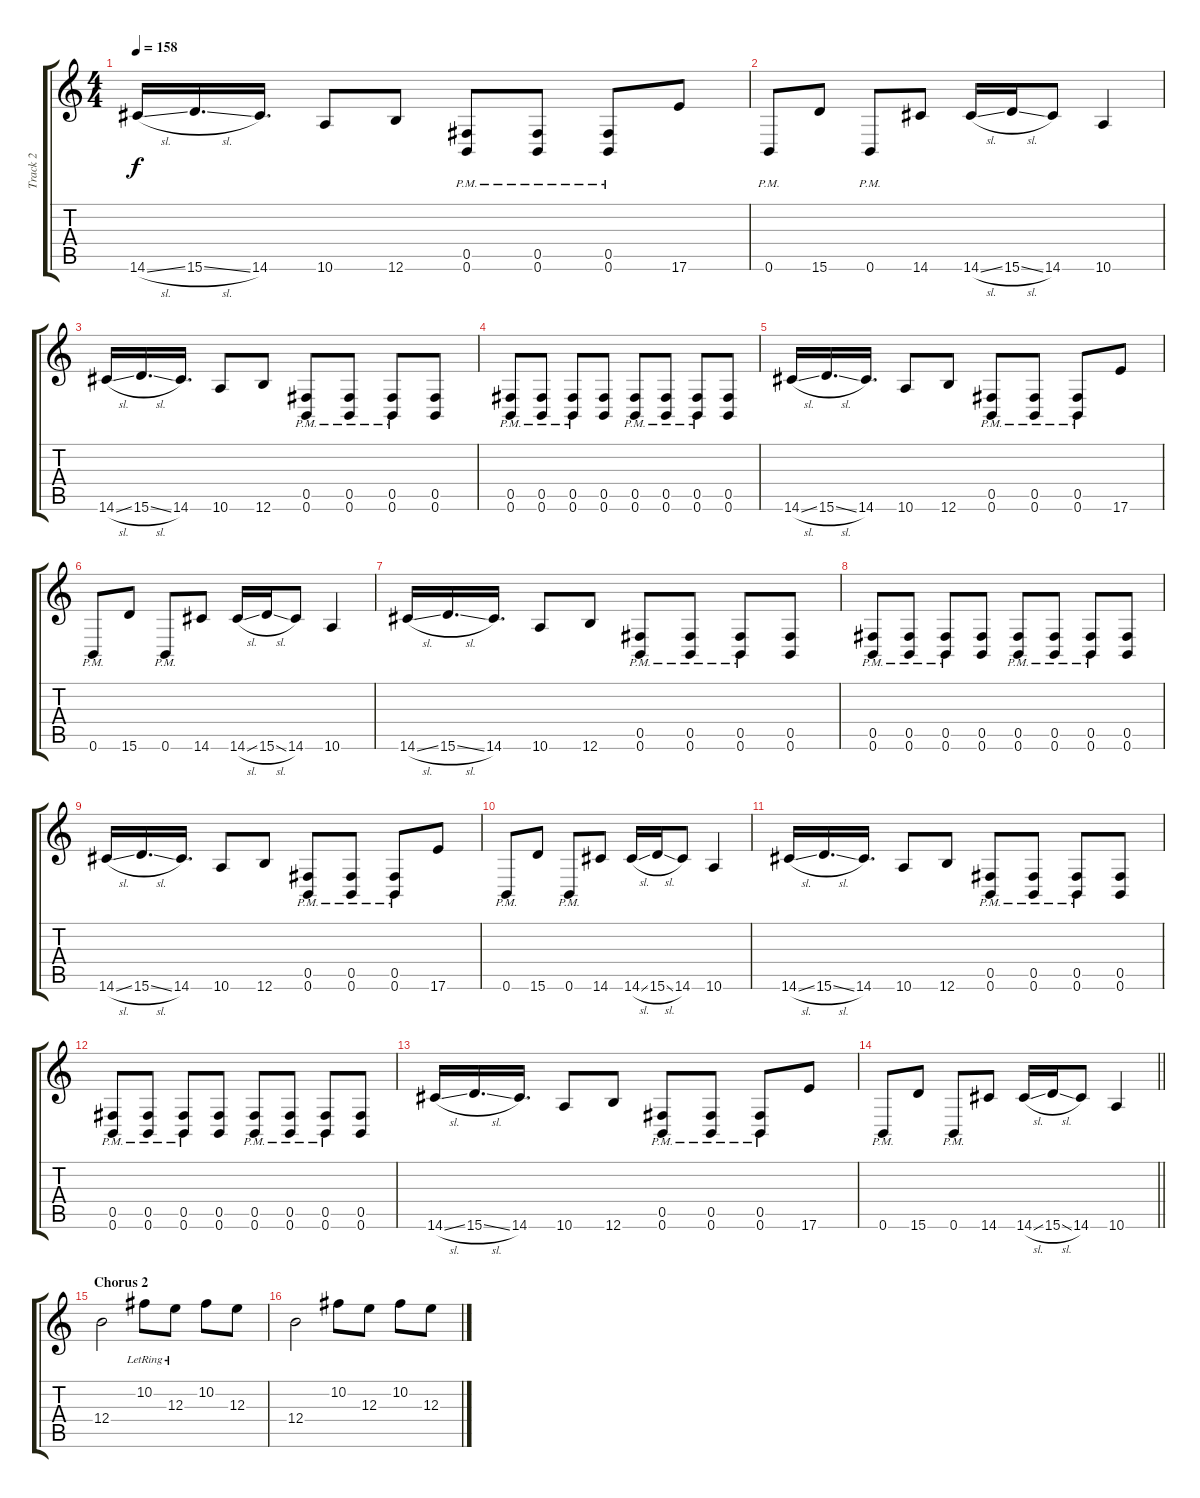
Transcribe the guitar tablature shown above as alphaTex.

\track ("Track 2" "Track 2") {instrument distortionguitar}
\staff {score tabs}
\tuning (Db4 Ab3 E3 B2 Gb2 B1) {hide}
\ts (4 4)
\tempo 158
\clef g2
\ks c
14.6{sl}.16{dy f} 15.6{sl}.16{d} 14.6.16{d} 10.6.8 12.6.8 (0.5{pm} 0.6{pm}).8 (0.5{pm} 0.6{pm}).8 (0.5{pm} 0.6{pm}).8 17.6.8 |
0.6{pm}.8 15.6.8 0.6{pm}.8 14.6.8 14.6{sl}.16 15.6{sl}.16 14.6.8 10.6.4 |
14.6{sl}.16 15.6{sl}.16{d} 14.6.16{d} 10.6.8 12.6.8 (0.5{pm} 0.6{pm}).8 (0.5{pm} 0.6{pm}).8 (0.5{pm} 0.6{pm}).8 (0.5 0.6).8 |
(0.5{pm} 0.6{pm}).8 (0.5{pm} 0.6{pm}).8 (0.5{pm} 0.6{pm}).8 (0.5 0.6).8 (0.5{pm} 0.6{pm}).8 (0.5{pm} 0.6{pm}).8 (0.5{pm} 0.6{pm}).8 (0.5 0.6).8 |
14.6{sl}.16 15.6{sl}.16{d} 14.6.16{d} 10.6.8 12.6.8 (0.5{pm} 0.6{pm}).8 (0.5{pm} 0.6{pm}).8 (0.5{pm} 0.6{pm}).8 17.6.8 |
0.6{pm}.8 15.6.8 0.6{pm}.8 14.6.8 14.6{sl}.16 15.6{sl}.16 14.6.8 10.6.4 |
14.6{sl}.16 15.6{sl}.16{d} 14.6.16{d} 10.6.8 12.6.8 (0.5{pm} 0.6{pm}).8 (0.5{pm} 0.6{pm}).8 (0.5{pm} 0.6{pm}).8 (0.5 0.6).8 |
(0.5{pm} 0.6{pm}).8 (0.5{pm} 0.6{pm}).8 (0.5{pm} 0.6{pm}).8 (0.5 0.6).8 (0.5{pm} 0.6{pm}).8 (0.5{pm} 0.6{pm}).8 (0.5{pm} 0.6{pm}).8 (0.5 0.6).8 |
14.6{sl}.16 15.6{sl}.16{d} 14.6.16{d} 10.6.8 12.6.8 (0.5{pm} 0.6{pm}).8 (0.5{pm} 0.6{pm}).8 (0.5{pm} 0.6{pm}).8 17.6.8 |
0.6{pm}.8 15.6.8 0.6{pm}.8 14.6.8 14.6{sl}.16 15.6{sl}.16 14.6.8 10.6.4 |
14.6{sl}.16 15.6{sl}.16{d} 14.6.16{d} 10.6.8 12.6.8 (0.5{pm} 0.6{pm}).8 (0.5{pm} 0.6{pm}).8 (0.5{pm} 0.6{pm}).8 (0.5 0.6).8 |
(0.5{pm} 0.6{pm}).8 (0.5{pm} 0.6{pm}).8 (0.5{pm} 0.6{pm}).8 (0.5 0.6).8 (0.5{pm} 0.6{pm}).8 (0.5{pm} 0.6{pm}).8 (0.5{pm} 0.6{pm}).8 (0.5 0.6).8 |
14.6{sl}.16 15.6{sl}.16{d} 14.6.16{d} 10.6.8 12.6.8 (0.5{pm} 0.6{pm}).8 (0.5{pm} 0.6{pm}).8 (0.5{pm} 0.6{pm}).8 17.6.8 |
\barLineRight lightlight
0.6{pm}.8 15.6.8 0.6{pm}.8 14.6.8 14.6{sl}.16 15.6{sl}.16 14.6.8 10.6.4 |
\section ("" "Chorus 2")
12.4.2 10.2{lr}.8 12.3{lr}.8 10.2.8 12.3.8 |
12.4.2 10.2.8 12.3.8 10.2.8 12.3.8
